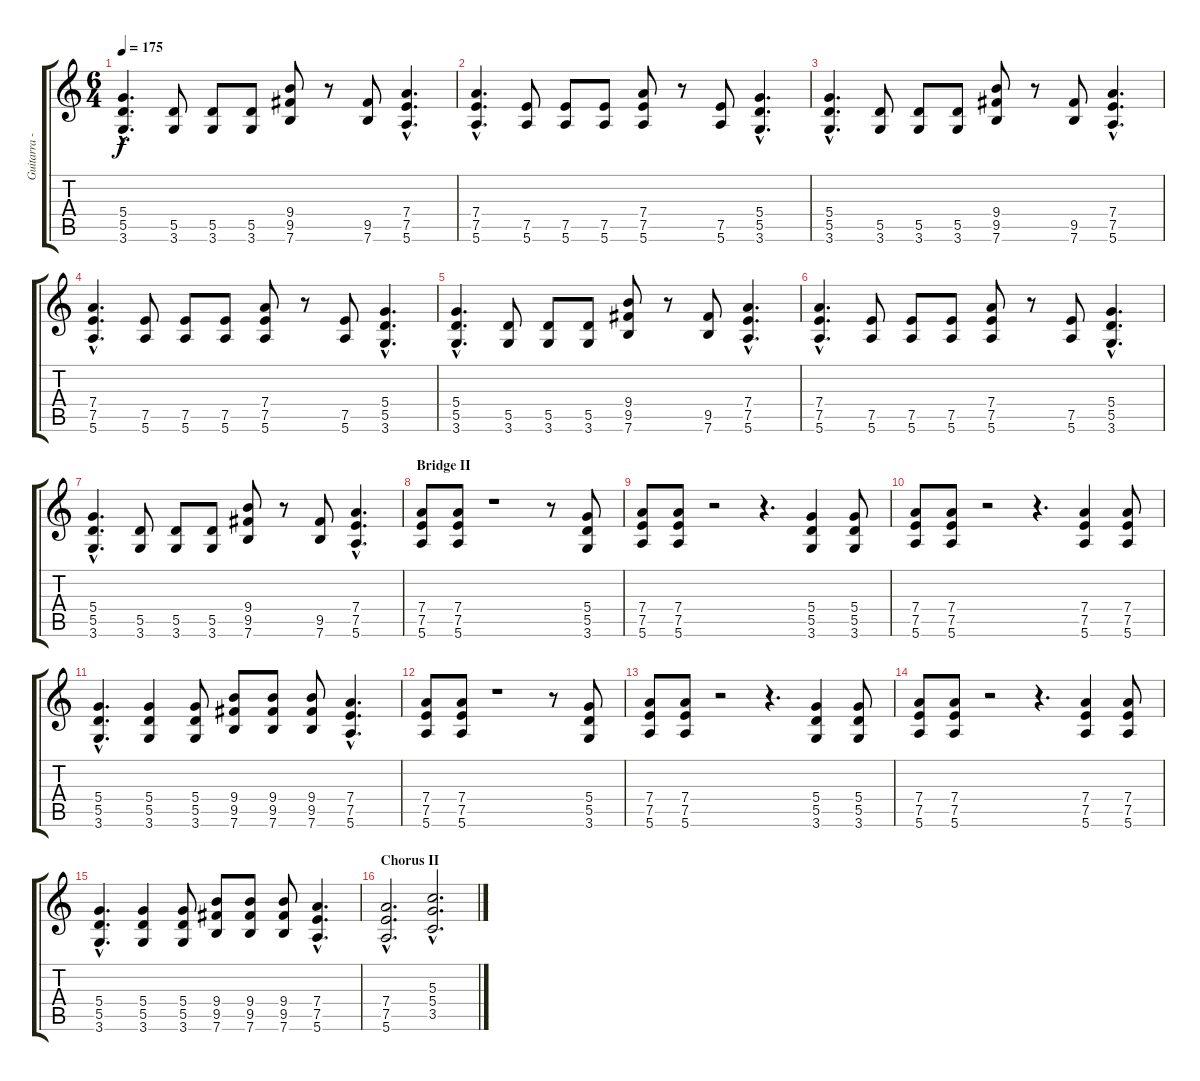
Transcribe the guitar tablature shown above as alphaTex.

\track ("Guitarra - Guitar" "Guitarra -") {instrument distortionguitar}
\staff {score tabs}
\tuning (E4 B3 G3 D3 A2 E2) {hide}
\ts (6 4)
\tempo 175
\clef g2
\ks c
(5.4{hac} 5.5{hac} 3.6{hac}).4{d dy f} (5.5 3.6).8 (5.5 3.6).8 (5.5 3.6).8 (9.4 9.5 7.6).8 r.8 (9.5 7.6).8 (7.4{hac} 7.5{hac} 5.6{hac}).4{d} |
(7.4{hac} 7.5{hac} 5.6{hac}).4{d} (7.5 5.6).8 (7.5 5.6).8 (7.5 5.6).8 (7.4 7.5 5.6).8 r.8 (7.5 5.6).8 (5.4{hac} 5.5{hac} 3.6{hac}).4{d} |
(5.4{hac} 5.5{hac} 3.6{hac}).4{d} (5.5 3.6).8 (5.5 3.6).8 (5.5 3.6).8 (9.4 9.5 7.6).8 r.8 (9.5 7.6).8 (7.4{hac} 7.5{hac} 5.6{hac}).4{d} |
(7.4{hac} 7.5{hac} 5.6{hac}).4{d} (7.5 5.6).8 (7.5 5.6).8 (7.5 5.6).8 (7.4 7.5 5.6).8 r.8 (7.5 5.6).8 (5.4{hac} 5.5{hac} 3.6{hac}).4{d} |
(5.4{hac} 5.5{hac} 3.6{hac}).4{d} (5.5 3.6).8 (5.5 3.6).8 (5.5 3.6).8 (9.4 9.5 7.6).8 r.8 (9.5 7.6).8 (7.4{hac} 7.5{hac} 5.6{hac}).4{d} |
(7.4{hac} 7.5{hac} 5.6{hac}).4{d} (7.5 5.6).8 (7.5 5.6).8 (7.5 5.6).8 (7.4 7.5 5.6).8 r.8 (7.5 5.6).8 (5.4{hac} 5.5{hac} 3.6{hac}).4{d} |
(5.4{hac} 5.5{hac} 3.6{hac}).4{d} (5.5 3.6).8 (5.5 3.6).8 (5.5 3.6).8 (9.4 9.5 7.6).8 r.8 (9.5 7.6).8 (7.4{hac} 7.5{hac} 5.6{hac}).4{d} |
\section ("" "Bridge II")
(7.4 7.5 5.6).8 (7.4 7.5 5.6).8 r.1 r.8 (5.4 5.5 3.6).8 |
(7.4 7.5 5.6).8 (7.4 7.5 5.6).8 r.2 r.4{d} (5.4 5.5 3.6).4 (5.4 5.5 3.6).8 |
(7.4 7.5 5.6).8 (7.4 7.5 5.6).8 r.2 r.4{d} (7.4 7.5 5.6).4 (7.4 7.5 5.6).8 |
(5.4{hac} 5.5{hac} 3.6{hac}).4{d} (5.4 5.5 3.6).4 (5.4 5.5 3.6).8 (9.4 9.5 7.6).8 (9.4 9.5 7.6).8 (9.4 9.5 7.6).8 (7.4{hac} 7.5{hac} 5.6{hac}).4{d} |
(7.4 7.5 5.6).8 (7.4 7.5 5.6).8 r.1 r.8 (5.4 5.5 3.6).8 |
(7.4 7.5 5.6).8 (7.4 7.5 5.6).8 r.2 r.4{d} (5.4 5.5 3.6).4 (5.4 5.5 3.6).8 |
(7.4 7.5 5.6).8 (7.4 7.5 5.6).8 r.2 r.4{d} (7.4 7.5 5.6).4 (7.4 7.5 5.6).8 |
(5.4{hac} 5.5{hac} 3.6{hac}).4{d} (5.4 5.5 3.6).4 (5.4 5.5 3.6).8 (9.4 9.5 7.6).8 (9.4 9.5 7.6).8 (9.4 9.5 7.6).8 (7.4{hac} 7.5{hac} 5.6{hac}).4{d} |
\section ("" "Chorus II")
(7.4{hac} 7.5{hac} 5.6{hac}).2{d} (5.3{hac} 5.4{hac} 3.5{hac}).2{d}
